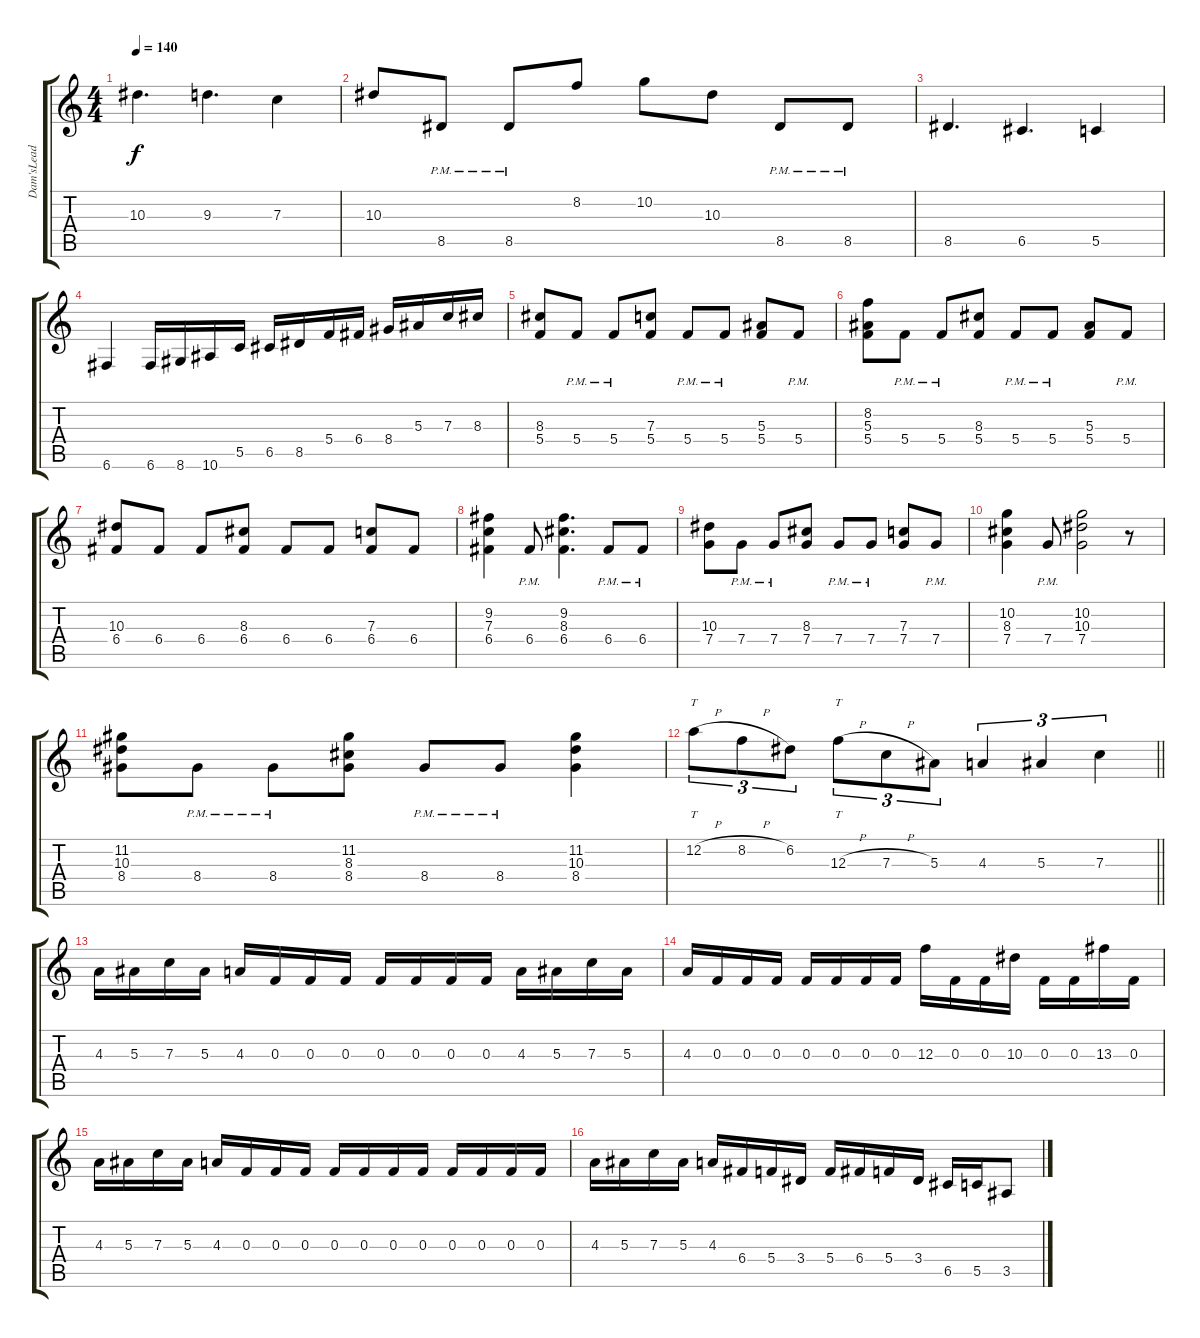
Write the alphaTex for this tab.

\track ("Dam'sLead" "Dam'sLead") {instrument distortionguitar}
\staff {score tabs}
\tuning (D4 A3 F3 C3 G2 C2) {hide}
\ts (4 4)
\tempo 140
\clef g2
\ks c
10.3.4{d dy f} 9.3.4{d} 7.3.4 |
10.3.8 8.5{pm}.8 8.5{pm}.8 8.2.8 10.2.8 10.3.8 8.5{pm}.8 8.5{pm}.8 |
8.5.4{d} 6.5.4{d} 5.5.4 |
6.6.4 6.6.16 8.6.16 10.6.16 5.5.16 6.5.16 8.5.16 5.4.16 6.4.16 8.4.16 5.3.16 7.3.16 8.3.16 |
(8.3 5.4).8 5.4{pm}.8 5.4{pm}.8 (7.3 5.4).8 5.4{pm}.8 5.4{pm}.8 (5.3 5.4).8 5.4{pm}.8 |
(8.2 5.3 5.4).8 5.4{pm}.8 5.4{pm}.8 (8.3 5.4).8 5.4{pm}.8 5.4{pm}.8 (5.3 5.4).8 5.4{pm}.8 |
(10.3 6.4).8 6.4.8 6.4.8 (8.3 6.4).8 6.4.8 6.4.8 (7.3 6.4).8 6.4.8 |
(9.2 7.3 6.4).4 6.4{pm}.8 (9.2 8.3 6.4).4{d} 6.4{pm}.8 6.4{pm}.8 |
(10.3 7.4).8 7.4{pm}.8 7.4{pm}.8 (8.3 7.4).8 7.4{pm}.8 7.4{pm}.8 (7.3 7.4).8 7.4{pm}.8 |
(10.2 8.3 7.4).4 7.4{pm}.8 (10.2 10.3 7.4).2 r.8 |
(11.2 10.3 8.4).8 8.4{pm}.8 8.4{pm}.8 (11.2 8.3 8.4).8 8.4{pm}.8 8.4{pm}.8 (11.2 10.3 8.4).4 |
\barLineRight lightlight
12.2{h}.8{tt tu (3 2)} 8.2{h}.8{tu (3 2)} 6.2.8{tu (3 2)} 12.3{h}.8{tt tu (3 2)} 7.3{h}.8{tu (3 2)} 5.3.8{tu (3 2)} 4.3.4{tu (3 2)} 5.3.4{tu (3 2)} 7.3.4{tu (3 2)} |
4.3.16 5.3.16 7.3.16 5.3.16 4.3.16 0.3.16 0.3.16 0.3.16 0.3.16 0.3.16 0.3.16 0.3.16 4.3.16 5.3.16 7.3.16 5.3.16 |
4.3.16 0.3.16 0.3.16 0.3.16 0.3.16 0.3.16 0.3.16 0.3.16 12.3.16 0.3.16 0.3.16 10.3.16 0.3.16 0.3.16 13.3.16 0.3.16 |
4.3.16 5.3.16 7.3.16 5.3.16 4.3.16 0.3.16 0.3.16 0.3.16 0.3.16 0.3.16 0.3.16 0.3.16 0.3.16 0.3.16 0.3.16 0.3.16 |
4.3.16 5.3.16 7.3.16 5.3.16 4.3.16 6.4.16 5.4.16 3.4.16 5.4.16 6.4.16 5.4.16 3.4.16 6.5.16 5.5.16 3.5.8
